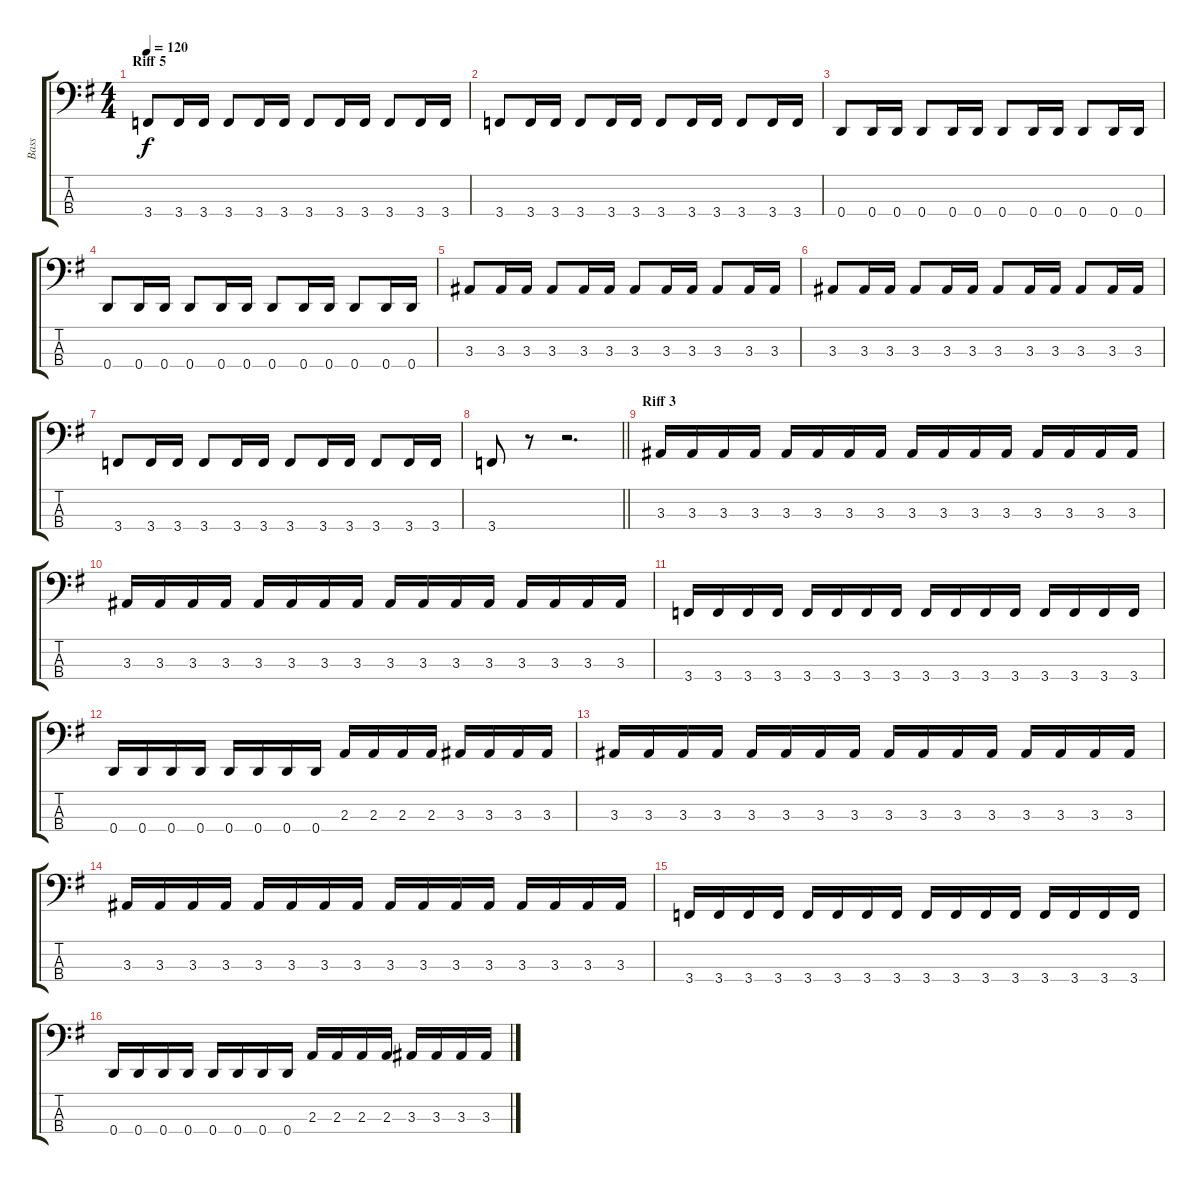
\track ("Bass" "Bass") {instrument electricbassfinger}
\staff {score tabs}
\tuning (F2 C2 G1 D1) {hide}
\ts (4 4)
\section ("" "Riff 5")
\tempo 120
\clef f4
\ks eminor
3.4.8{dy f} 3.4.16 3.4.16 3.4.8 3.4.16 3.4.16 3.4.8 3.4.16 3.4.16 3.4.8 3.4.16 3.4.16 |
3.4.8 3.4.16 3.4.16 3.4.8 3.4.16 3.4.16 3.4.8 3.4.16 3.4.16 3.4.8 3.4.16 3.4.16 |
0.4.8 0.4.16 0.4.16 0.4.8 0.4.16 0.4.16 0.4.8 0.4.16 0.4.16 0.4.8 0.4.16 0.4.16 |
0.4.8 0.4.16 0.4.16 0.4.8 0.4.16 0.4.16 0.4.8 0.4.16 0.4.16 0.4.8 0.4.16 0.4.16 |
3.3.8 3.3.16 3.3.16 3.3.8 3.3.16 3.3.16 3.3.8 3.3.16 3.3.16 3.3.8 3.3.16 3.3.16 |
3.3.8 3.3.16 3.3.16 3.3.8 3.3.16 3.3.16 3.3.8 3.3.16 3.3.16 3.3.8 3.3.16 3.3.16 |
3.4.8 3.4.16 3.4.16 3.4.8 3.4.16 3.4.16 3.4.8 3.4.16 3.4.16 3.4.8 3.4.16 3.4.16 |
\barLineRight lightlight
3.4.8 r.8 r.2{d} |
\section ("" "Riff 3")
3.3.16 3.3.16 3.3.16 3.3.16 3.3.16 3.3.16 3.3.16 3.3.16 3.3.16 3.3.16 3.3.16 3.3.16 3.3.16 3.3.16 3.3.16 3.3.16 |
3.3.16 3.3.16 3.3.16 3.3.16 3.3.16 3.3.16 3.3.16 3.3.16 3.3.16 3.3.16 3.3.16 3.3.16 3.3.16 3.3.16 3.3.16 3.3.16 |
3.4.16 3.4.16 3.4.16 3.4.16 3.4.16 3.4.16 3.4.16 3.4.16 3.4.16 3.4.16 3.4.16 3.4.16 3.4.16 3.4.16 3.4.16 3.4.16 |
0.4.16 0.4.16 0.4.16 0.4.16 0.4.16 0.4.16 0.4.16 0.4.16 2.3.16 2.3.16 2.3.16 2.3.16 3.3.16 3.3.16 3.3.16 3.3.16 |
3.3.16 3.3.16 3.3.16 3.3.16 3.3.16 3.3.16 3.3.16 3.3.16 3.3.16 3.3.16 3.3.16 3.3.16 3.3.16 3.3.16 3.3.16 3.3.16 |
3.3.16 3.3.16 3.3.16 3.3.16 3.3.16 3.3.16 3.3.16 3.3.16 3.3.16 3.3.16 3.3.16 3.3.16 3.3.16 3.3.16 3.3.16 3.3.16 |
3.4.16 3.4.16 3.4.16 3.4.16 3.4.16 3.4.16 3.4.16 3.4.16 3.4.16 3.4.16 3.4.16 3.4.16 3.4.16 3.4.16 3.4.16 3.4.16 |
0.4.16 0.4.16 0.4.16 0.4.16 0.4.16 0.4.16 0.4.16 0.4.16 2.3.16 2.3.16 2.3.16 2.3.16 3.3.16 3.3.16 3.3.16 3.3.16
